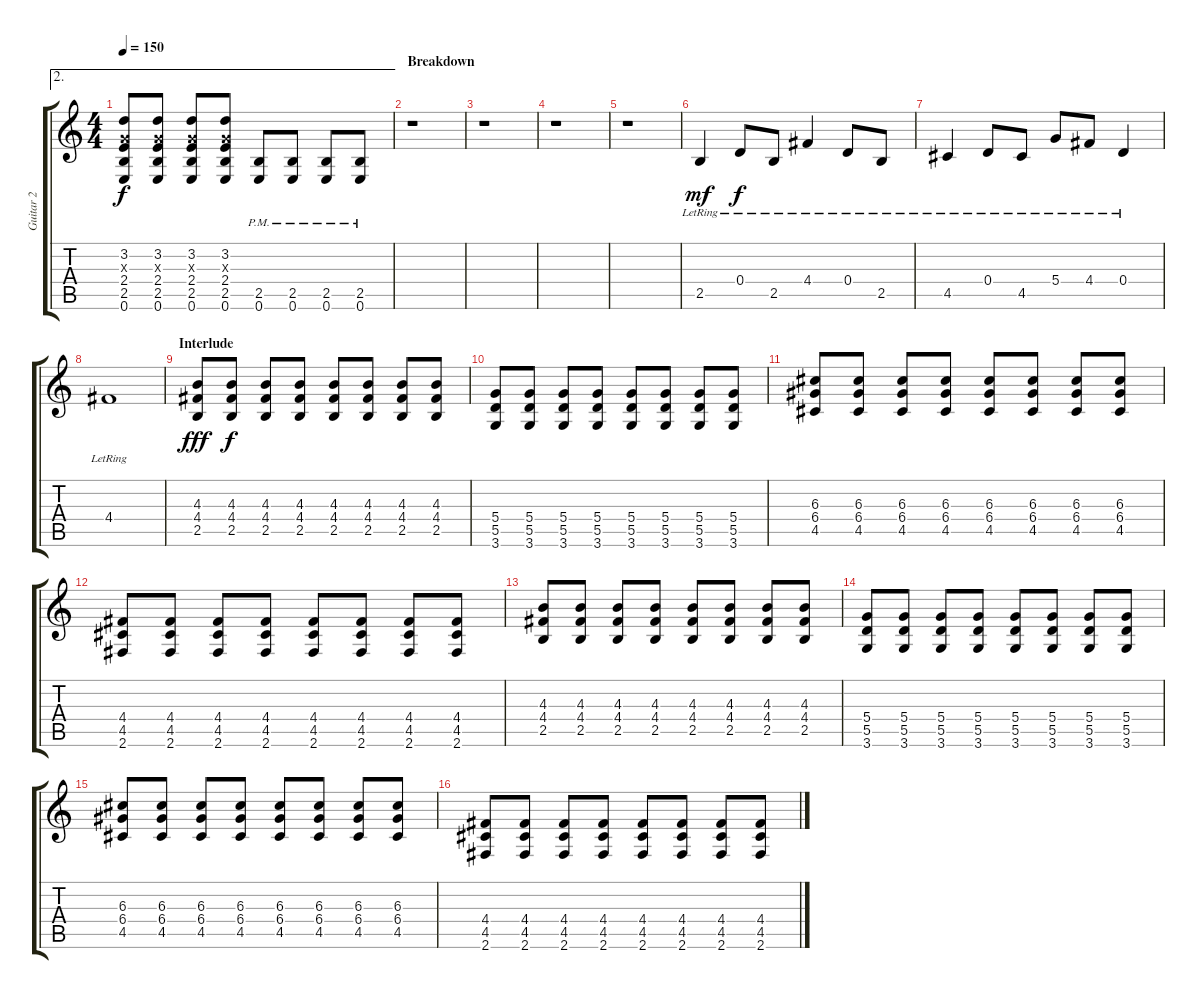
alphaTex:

\track ("Guitar 2" "Guitar 2") {instrument electricguitarjazz}
\staff {score tabs}
\tuning (E4 B3 G3 D3 A2 E2) {hide}
\ae 2
\ts (4 4)
\tempo 150
\clef g2
\ks c
(3.2 0.3{x} 2.4 2.5 0.6).8{dy f} (3.2 0.3{x} 2.4 2.5 0.6).8 (3.2 0.3{x} 2.4 2.5 0.6).8 (3.2 0.3{x} 2.4 2.5 0.6).8 (2.5{pm} 0.6{pm}).8 (2.5{pm} 0.6{pm}).8 (2.5{pm} 0.6{pm}).8 (2.5{pm} 0.6{pm}).8 |
\section ("" "Breakdown")
r.1 |
r.1 |
r.1 |
r.1 |
2.5{lr}.4{dy mf instrument electricguitarjazz} 0.4{lr}.8{dy f} 2.5{lr}.8 4.4{lr}.4 0.4{lr}.8 2.5{lr}.8 |
4.5{lr}.4 0.4{lr}.8 4.5{lr}.8 5.4{lr}.8 4.4{lr}.8 0.4{lr}.4 |
4.4{lr}.1 |
\section ("" "Interlude")
(4.3 4.4 2.5).8{dy fff instrument distortionguitar} (4.3 4.4 2.5).8{dy f} (4.3 4.4 2.5).8 (4.3 4.4 2.5).8 (4.3 4.4 2.5).8 (4.3 4.4 2.5).8 (4.3 4.4 2.5).8 (4.3 4.4 2.5).8 |
(5.4 5.5 3.6).8 (5.4 5.5 3.6).8 (5.4 5.5 3.6).8 (5.4 5.5 3.6).8 (5.4 5.5 3.6).8 (5.4 5.5 3.6).8 (5.4 5.5 3.6).8 (5.4 5.5 3.6).8 |
(6.3 6.4 4.5).8 (6.3 6.4 4.5).8 (6.3 6.4 4.5).8 (6.3 6.4 4.5).8 (6.3 6.4 4.5).8 (6.3 6.4 4.5).8 (6.3 6.4 4.5).8 (6.3 6.4 4.5).8 |
(4.4 4.5 2.6).8 (4.4 4.5 2.6).8 (4.4 4.5 2.6).8 (4.4 4.5 2.6).8 (4.4 4.5 2.6).8 (4.4 4.5 2.6).8 (4.4 4.5 2.6).8 (4.4 4.5 2.6).8 |
(4.3 4.4 2.5).8 (4.3 4.4 2.5).8 (4.3 4.4 2.5).8 (4.3 4.4 2.5).8 (4.3 4.4 2.5).8 (4.3 4.4 2.5).8 (4.3 4.4 2.5).8 (4.3 4.4 2.5).8 |
(5.4 5.5 3.6).8 (5.4 5.5 3.6).8 (5.4 5.5 3.6).8 (5.4 5.5 3.6).8 (5.4 5.5 3.6).8 (5.4 5.5 3.6).8 (5.4 5.5 3.6).8 (5.4 5.5 3.6).8 |
(6.3 6.4 4.5).8 (6.3 6.4 4.5).8 (6.3 6.4 4.5).8 (6.3 6.4 4.5).8 (6.3 6.4 4.5).8 (6.3 6.4 4.5).8 (6.3 6.4 4.5).8 (6.3 6.4 4.5).8 |
(4.4 4.5 2.6).8 (4.4 4.5 2.6).8 (4.4 4.5 2.6).8 (4.4 4.5 2.6).8 (4.4 4.5 2.6).8 (4.4 4.5 2.6).8 (4.4 4.5 2.6).8 (4.4 4.5 2.6).8
